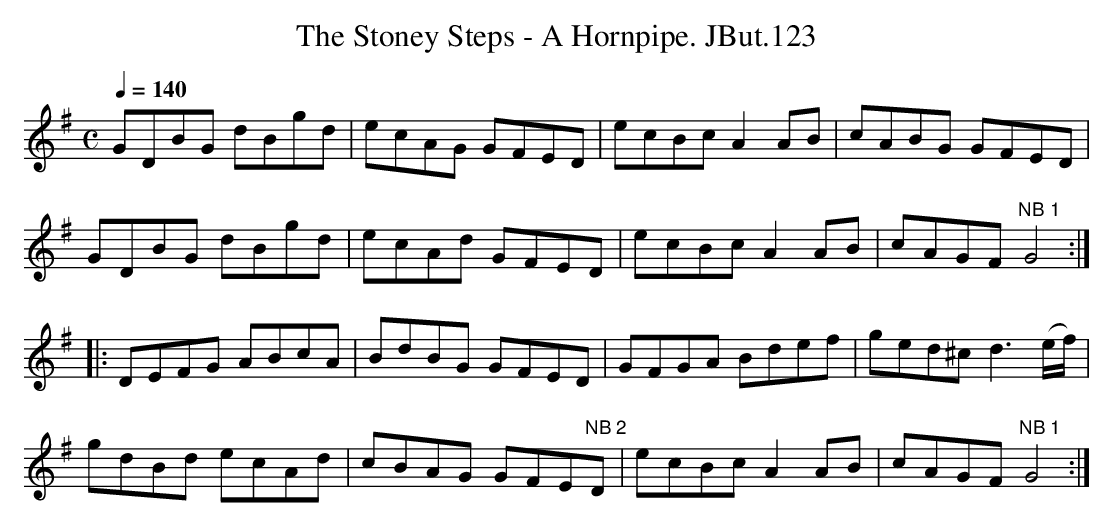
X:1
T:Stoney Steps - A Hornpipe. JBut.123, The
M:C
L:1/8
Q:1/4=140
K:G
GDBG dBgd|ecAG GFED|ecBc A2 AB|cABG GFED|
GDBG dBgd|ecAd GFED|ecBc A2 AB|cAGF"NB 1" G4 :|
|:DEFG ABcA|BdBG GFED|GFGA Bdef|ged^c d3 (e/f/)|
gdBd ecAd|cBAG GFE"NB 2"D|ecBc A2 AB|cAGF"NB 1" G4 :|
